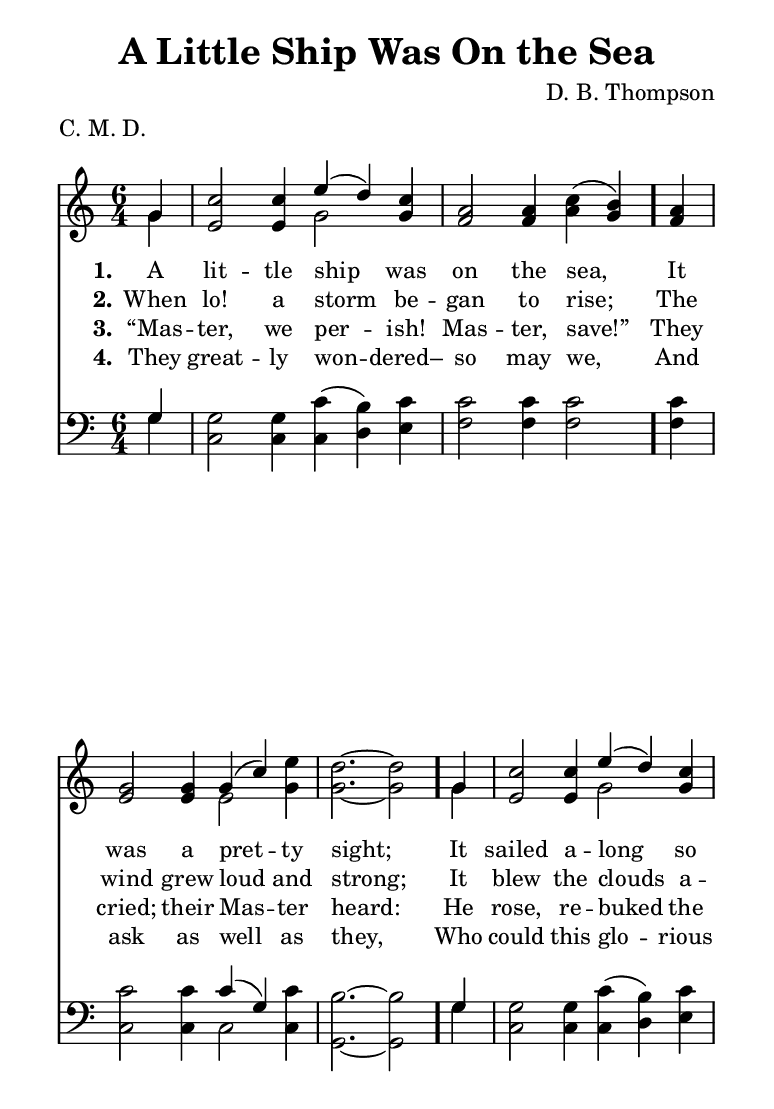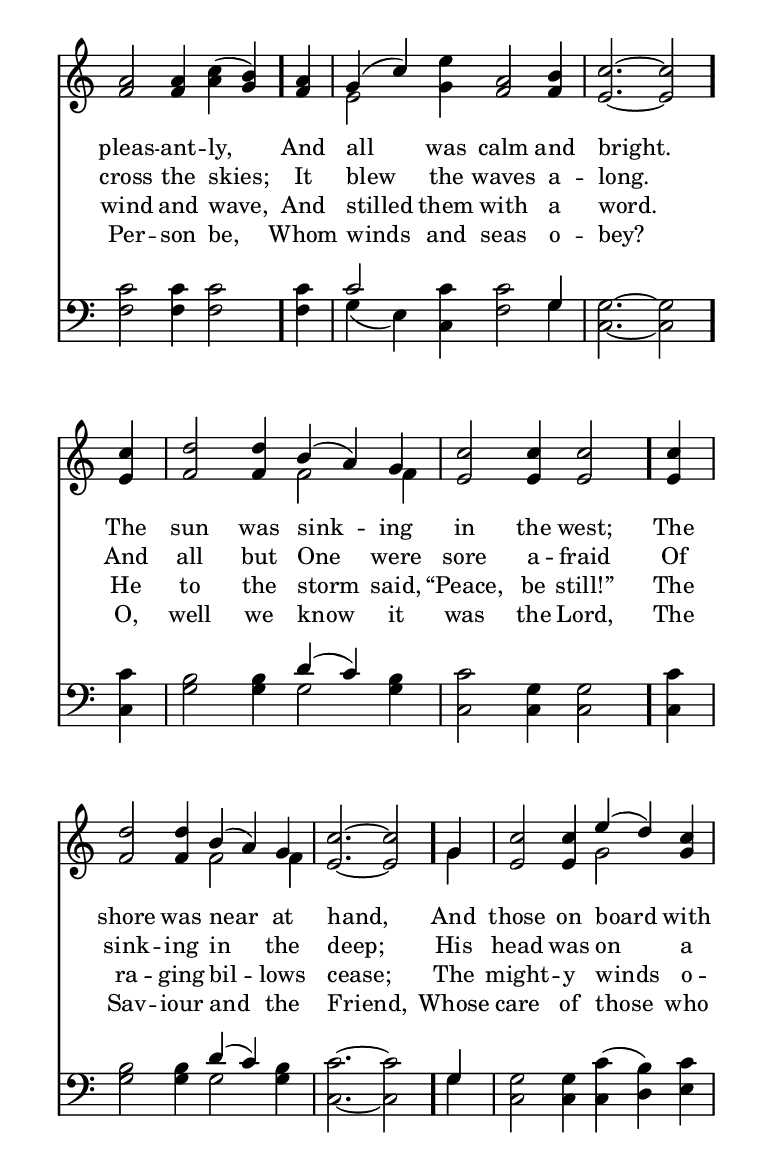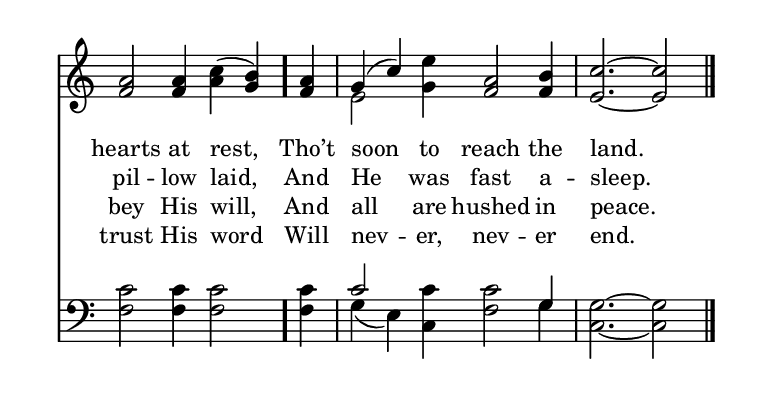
\include "common/global.ily"
\paper {
  \include "common/paper.ily"
}

\header{
  hymnnumber = "293"
  title = "A Little Ship Was On the Sea"
  tunename = "Alida"
  meter = "C. M. D."
  poet = ""
  composer = "D. B. Thompson"
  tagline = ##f
}

global = {
  \include "common/overrides.ily"
  \override Staff.TimeSignature.style = #'numbered
  \time 6/4
  \override Score.MetronomeMark.transparent = ##t % hide all fermata changes too
  \tempo 4=140
  \key c \major
  \partial 4
  \autoBeamOff
}

notesSoprano = {
\global
\relative c'' {

  g4 | c2 c4 e( d) c | a2 a4 c( b)
  a4 | g2 g4 g( c) e | d2. ~ d2
  g,4 | c2 c4 e( d) c | a2 a4 c( b)
  a4 | g( c) e a,2 b4 | c2. ~ c2

  c4 | d2 d4 b( a) g | c2 c4 c2
  c4 | d2 d4 b( a) g | c2. ~ c2
  g4 | c2 c4 e( d) c | a2 a4 c( b)
  a4 | g( c) e a,2 b4 | c2. ~ c2

  \bar "|."

}
}

notesAlto = {
\global
\relative e' {

  g4 | e2 e4 g2 g4 | f2 f4 a( g)
  f4 | e2 e4 e2 g4 | g2. ~ g2
  g4 | e2 e4 g2 g4 | f2 f4 a( g)
  f4 | e2 g4 f2 f4 | e2. ~ e2

  e4 | f2 f4 f2 f4 | e2 e4 e2
  e4 | f2 f4 f2 f4 | e2. ~ e2
  g4 | e2 e4 g2 g4 | f2 f4 a( g)
  f4 | e2 g4 f2 f4 | e2. ~ e2

}
}

notesTenor = {
\global
\relative a {

  g4 | g2 g4 c( b) c | c2 c4 c2
  c4 | c2 c4 c( g) c | b2. ~ b2
  g4 | g2 g4 c( b) c | c2 c4 c2
  c4 | c2 c4 c2 g4 | g2. ~ g2

  c4 | b2 b4 d( c) b | c2 g4 g2
  c4 | b2 b4 d( c) b | c2. ~ c2
  g4 | g2 g4 c( b) c | c2 c4 c2
  c4 | c2 c4 c2 g4 | g2. ~ g2

}
}

notesBass = {
\global
\relative f {

  g4 | c,2 c4 c( d) e | f2 f4 f2
  f4 | c2 c4 c2 c4 | g2. ~ g2
  g'4 | c,2 c4 c( d) e | f2 f4 f2
  f4 | g( e) c f2 g4 | c,2. ~ c2

  c4 | g'2 g4 g2 g4 | c,2 c4 c2
  c4 | g'2 g4 g2 g4 | c,2. ~ c2
  g'4 | c,2 c4 c( d) e | f2 f4 f2
  f4 | g( e) c f2 g4 | c,2. ~ c2

}
}

wordsA = \lyricmode {
\set stanza = "1."

A lit -- tle ship was on the sea, \bar "."
It was a pret -- ty sight; \bar "."
It sailed a -- long so pleas -- ant -- ly, \bar "."
And all was calm and bright. \bar "."
The sun was sink -- ing in the west; \bar "."
The shore was near at hand, \bar "."
And those on board with hearts at rest, \bar "."
Tho’t soon to reach the land. \bar "."

}

wordsB = \lyricmode {
\set stanza = "2."

When lo! a storm be -- gan to rise;
The wind grew loud and strong;
It blew the clouds a -- cross the skies;
It blew the waves a -- long.
And all but One were sore a -- fraid
Of sink -- ing in the deep;
His head was on a pil -- low laid,
And He was fast a -- sleep.

}

wordsC = \lyricmode {
\set stanza = "3."

“Mas -- ter, we per -- ish! Mas -- ter, save!”
They cried; their Mas -- ter heard:
He rose, re -- buked the wind and wave,
And stilled them with a word.
He to the storm said, “Peace, be still!”
The ra -- ging bil -- lows cease;
The might -- y winds o -- bey His will,
And all are hushed in peace.

}

wordsD = \lyricmode {
\set stanza = "4."

They great -- ly won -- dered– so may we,
And ask as well as they,
Who could this glo -- rious Per -- son be,
Whom winds and seas o -- bey?
O, well we know it was the Lord,
The Sav -- iour and the Friend,
Whose care of those who trust His word
Will nev -- er, nev -- er end.

}

\score {
  \context ChoirStaff <<
    \context Staff = upper <<
      \set Staff.autoBeaming = ##f
      \set ChoirStaff.systemStartDelimiter = #'SystemStartBar
      \set ChoirStaff.printPartCombineTexts = ##f
      \partcombine #'(2 . 9) \notesSoprano \notesAlto
      \context NullVoice = sopranos { \voiceOne << \notesSoprano >> }
      \context NullVoice = altos { \voiceTwo << \notesAlto >> }
      \context Lyrics = one   \lyricsto sopranos \wordsA
      \context Lyrics = two   \lyricsto sopranos \wordsB
      \context Lyrics = three \lyricsto sopranos \wordsC
      \context Lyrics = four  \lyricsto sopranos \wordsD
    >>
    \context Staff = men <<
      \set Staff.autoBeaming = ##f
      \clef bass
      \set ChoirStaff.printPartCombineTexts = ##f
      \partcombine #'(2 . 9) \notesTenor \notesBass
      \context NullVoice = tenors { \voiceOne << \notesTenor >> }
      \context NullVoice = basses { \voiceTwo << \notesBass >> }
    >>
  >>
  \layout {
    \include "common/layout.ily"
  }
  \midi{
    \include "common/midi.ily"
  }
}

\version "2.19.49"  % necessary for upgrading to future LilyPond versions.

% vi:set et ts=2 sw=2 ai nocindent syntax=lilypond:
